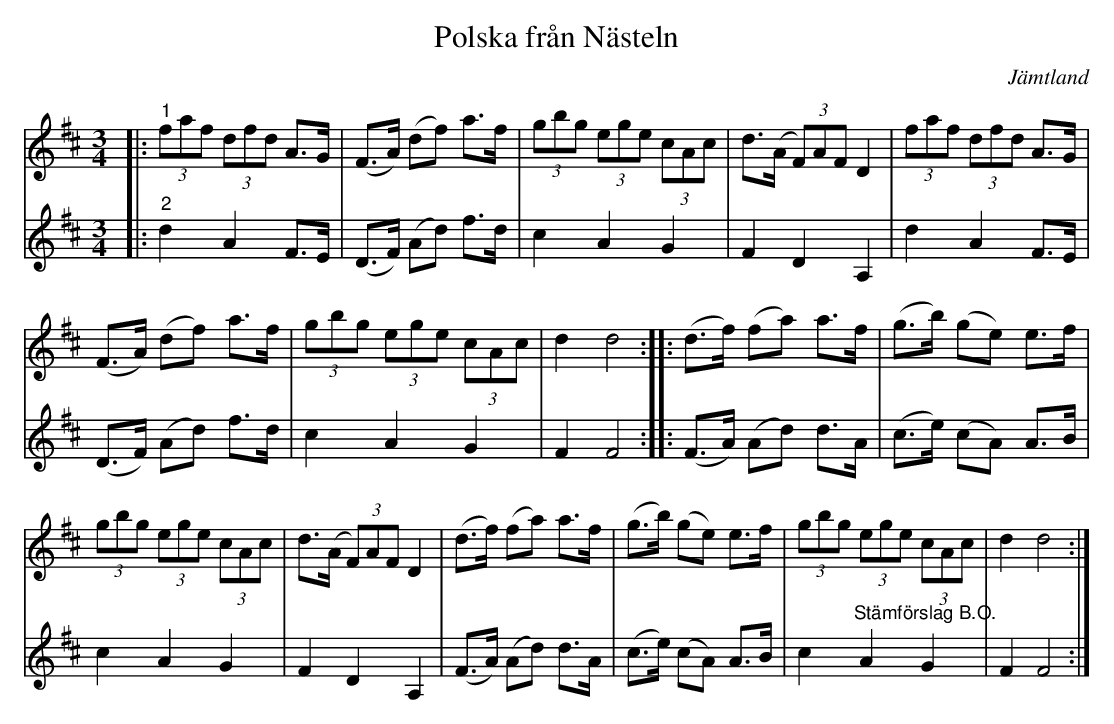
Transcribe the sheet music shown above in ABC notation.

X:1
T:Polska från Nästeln
O:Jämtland
L:1/8
M:3/4
K:D
V:1
|:"^1" (3faf (3dfd A>G | (F>A) (df) a>f | (3gbg (3ege (3cAc | d>(A (3F)AF D2 | (3faf (3dfd A>G |
(F>A) (df) a>f | (3gbg (3ege (3cAc | d2 d4 :: (d>f) (fa) a>f | (g>b) (ge) e>f |
(3gbg (3ege (3cAc | d>(A (3F)AF D2 | (d>f) (fa) a>f | (g>b) (ge) e>f | (3gbg (3ege (3cAc | d2 d4 :|
V:2
|:"^2" d2 A2 F>E | (D>F) (Ad) f>d | c2 A2 G2 | F2 D2 A,2 | d2 A2 F>E | (D>F) (Ad) f>d | c2 A2 G2 |
F2 F4 :: (F>A) (Ad) d>A | (c>e) (cA) A>B | c2 A2 G2 | F2 D2 A,2 | (F>A) (Ad) d>A |
(c>e) (cA) A>B | c2"^Stämförslag B.O." A2 G2 | F2 F4 :|
